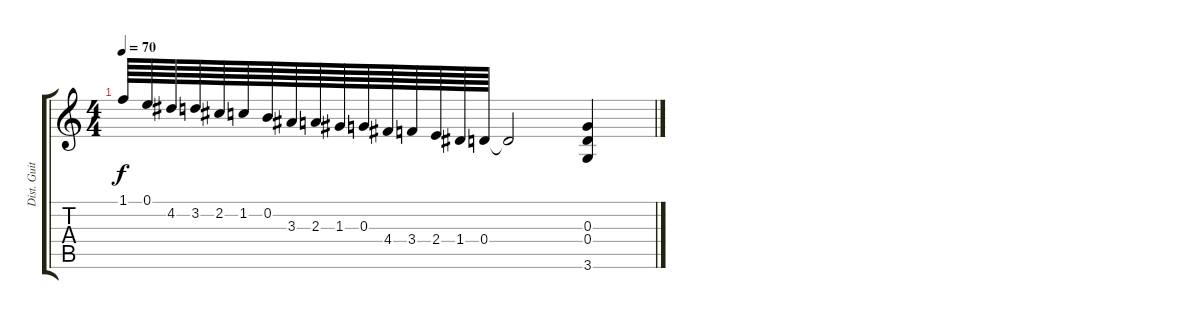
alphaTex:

\track ("Dist. Guitar 2" "Dist. Guit") {instrument distortionguitar}
\staff {score tabs}
\tuning (E4 B3 G3 D3 A2 E2) {hide}
\ts (4 4)
\tempo 70
\clef g2
\ks c
1.1.64{dy f volume 15} 0.1.64 4.2.64 3.2.64 2.2.64 1.2.64 0.2.64 3.3.64 2.3.64 1.3.64 0.3.64 4.4.64 3.4.64 2.4.64 1.4.64 0.4.64 0.4{t}.2 (0.3 0.4 3.6).4{volume 13}
